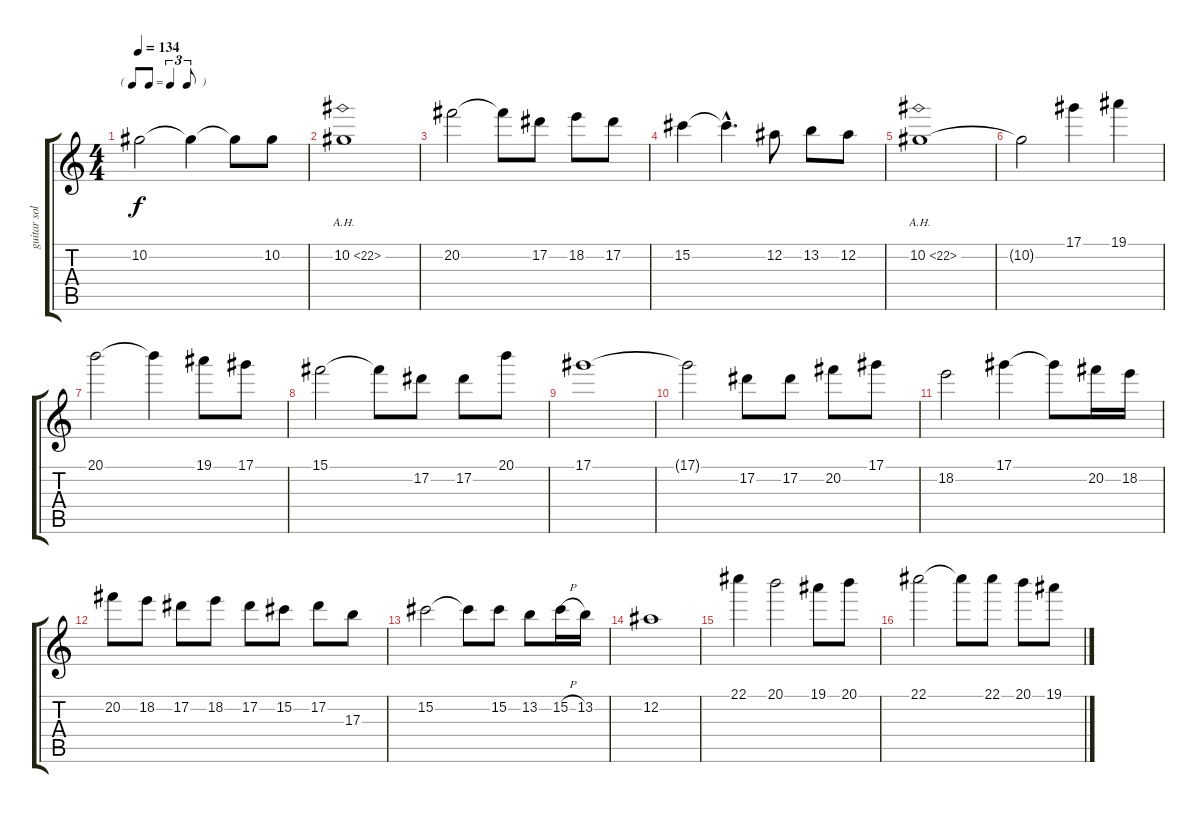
\track ("guitar solo" "guitar sol") {instrument overdrivenguitar}
\staff {score tabs}
\tuning (Eb4 Bb3 Gb3 Db3 Ab2 Eb2) {hide}
\ts (4 4)
\tf triplet8th
\tempo 134
\clef g2
\ks c
10.2.2{dy f} 10.2{t}.4 10.2{t}.8 10.2.8 |
10.2{ah 12}.1 |
20.2.2 20.2{t}.8 17.2.8 18.2.8 17.2.8 |
15.2.4 15.2{hac t}.4{d} 12.2.8 13.2.8 12.2.8 |
10.2{ah 12}.1 |
10.2{t}.2 17.1.4 19.1.4 |
20.1.2 20.1{t}.4 19.1.8 17.1.8 |
15.1.2 15.1{t}.8 17.2.8 17.2.8 20.1.8 |
17.1.1 |
17.1{t}.2 17.2.8 17.2.8 20.2.8 17.1.8 |
18.2.2 17.1.4 17.1{t}.8 20.2.16 18.2.16 |
20.2.8 18.2.8 17.2.8 18.2.8 17.2.8 15.2.8 17.2.8 17.3.8 |
15.2.2 15.2{t}.8 15.2.8 13.2.8 15.2{h}.16 13.2.16 |
12.2.1 |
22.1.4 20.1.2 19.1.8 20.1.8 |
22.1.2 22.1{t}.8 22.1.8 20.1.8 19.1.8
